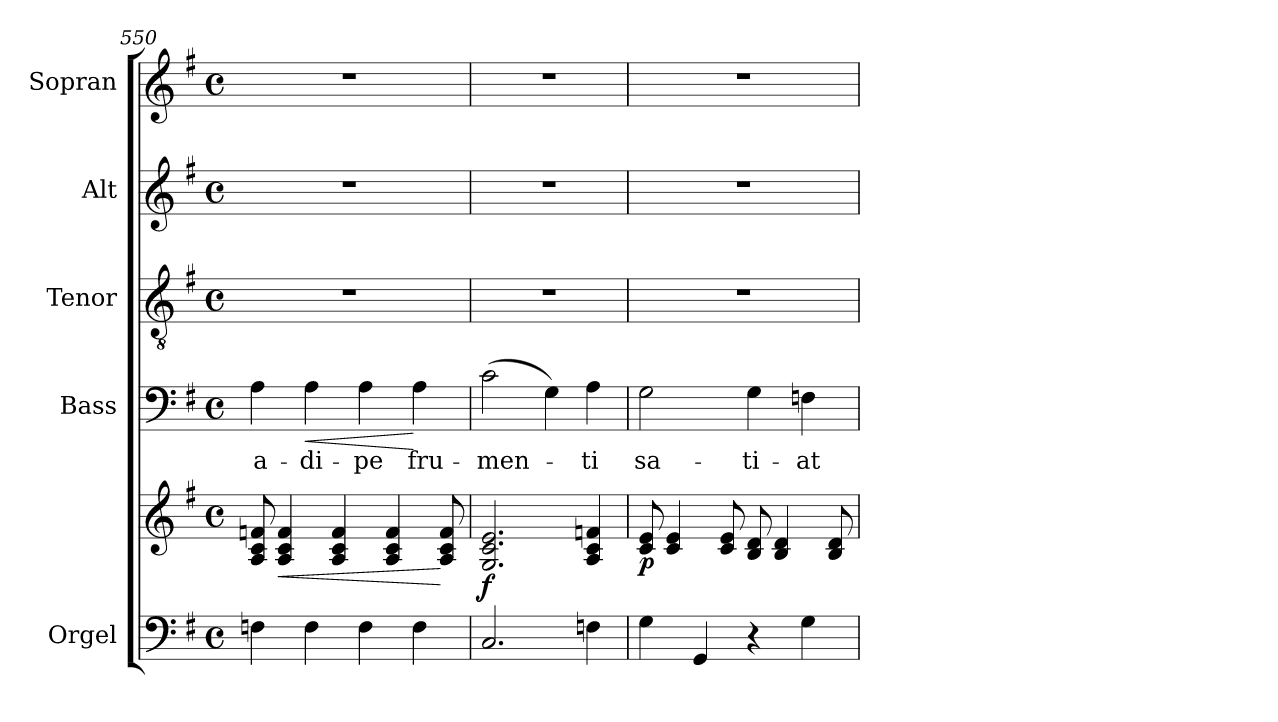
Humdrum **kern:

**kern	**kern	**dynam	**kern	**text	**dynam	**kern	**kern	**kern
*part5	*part5	*part5	*part4	*part4	*part4	*part3	*part2	*part1
*staff6	*staff5	*staff5/6	*staff4	*staff4	*staff4	*staff3	*staff2	*staff1
*I"Orgel	*	*	*I"Bass	*	*	*I"Tenor	*I"Alt	*I"Sopran
*I'Org.	*	*	*I'B.	*	*	*I'T.	*I'A.	*I'S.
*clefF4	*clefG2	*	*clefF4	*	*	*clefGv2	*clefG2	*clefG2
*k[f#]	*k[f#]	*	*k[f#]	*	*	*k[f#]	*k[f#]	*k[f#]
*G:	*G:	*	*G:	*	*	*G:	*G:	*G:
*M4/4	*M4/4	*	*M4/4	*	*	*M4/4	*M4/4	*M4/4
*met(c)	*met(c)	*	*met(c)	*	*	*met(c)	*met(c)	*met(c)
=550	=550	=550	=550	=550	=550	=550	=550	=550
!	!	!	!	!LO:LY:b	!	!	!	!
4Fn\	8A/ 8c/ 8fn/	.	4A\	a-	.	1r	1r	1r
!	!	!LO:HP:b	!	!	!	!	!	!
.	4A/ 4c/ 4f/	<	.	.	.	.	.	.
!	!	!	!	!LO:LY:b	!LO:HP:b	!	!	!
4F\	.	.	4A\	-di-	<	.	.	.
.	4A/ 4c/ 4f/	.	.	.	.	.	.	.
!	!	!	!	!LO:LY:b	!	!	!	!
4F\	.	.	4A\	-pe	.	.	.	.
.	4A/ 4c/ 4f/	.	.	.	.	.	.	.
!	!	!	!	!LO:LY:b	!	!	!	!
4F\	.	.	4A\	fru-	[	.	.	.
.	8A/ 8c/ 8f/	[	.	.	.	.	.	.
=551	=551	=551	=551	=551	=551	=551	=551	=551
!	!	!LO:DY:b	!	!LO:LY:b	!	!	!	!
2.C/	2.G/ 2.c/ 2.e/	f	(>2c\	-men-	.	1r	1r	1r
.	.	.	4G\)	.	.	.	.	.
!	!	!	!	!LO:LY:b	!	!	!	!
4Fn\	4A/ 4c/ 4fn/	.	4A\	-ti	.	.	.	.
=552	=552	=552	=552	=552	=552	=552	=552	=552
!	!	!LO:DY:b	!	!LO:LY:b	!	!	!	!
4G\	8c/ 8e/	p	2G\	sa-	.	1r	1r	1r
.	4c/ 4e/	.	.	.	.	.	.	.
4GG/	.	.	.	.	.	.	.	.
.	8c/ 8e/	.	.	.	.	.	.	.
!	!	!	!	!LO:LY:b	!	!	!	!
4r	8B/ 8d/	.	4G\	-ti-	.	.	.	.
.	4B/ 4d/	.	.	.	.	.	.	.
!	!	!	!	!LO:LY:b	!	!	!	!
4G\	.	.	4Fn\	-at	.	.	.	.
.	8B/ 8d/	.	.	.	.	.	.	.
=	=	=	=	=	=	=	=	=
*-	*-	*-	*-	*-	*-	*-	*-	*-
